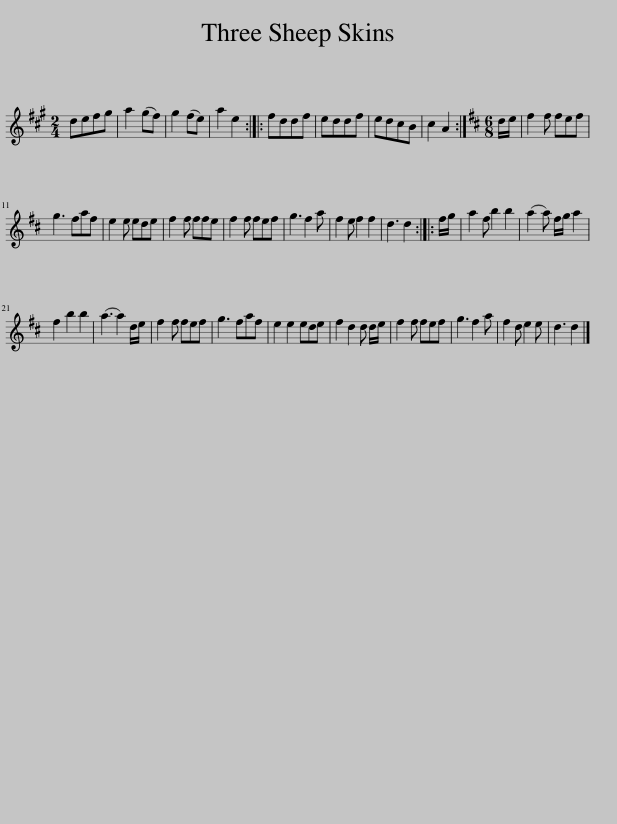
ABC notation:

X:1
L:1/8
M:2/4
I:linebreak $
K:A
V:1 treble
V:1
 defg | a2 (gf) | g2 (fe) | a2 e2 :: fddf | %5
 eddf | edcB | c2 A2 :|[K:D][M:6/8] d/e/ | f2 f fef |$ %10
 g3 faf | e2 e ede | f2 f ffe | f2 f fef | g3 f2 a | %15
 f2 e f2 f2 | d3 d2 :: f/g/ | a2 f b2 b2 | (a2 a) f/g/ a2 |$ %20
 f2 b2 b2 | (a3 a2) d/e/ | f2 f fef | g3 faf | e2 e2 ede | %25
 f2 d2 d d/e/ | f2 f fef | g3 f2 a | f2 d e2 e | d3 d2 |] %30
